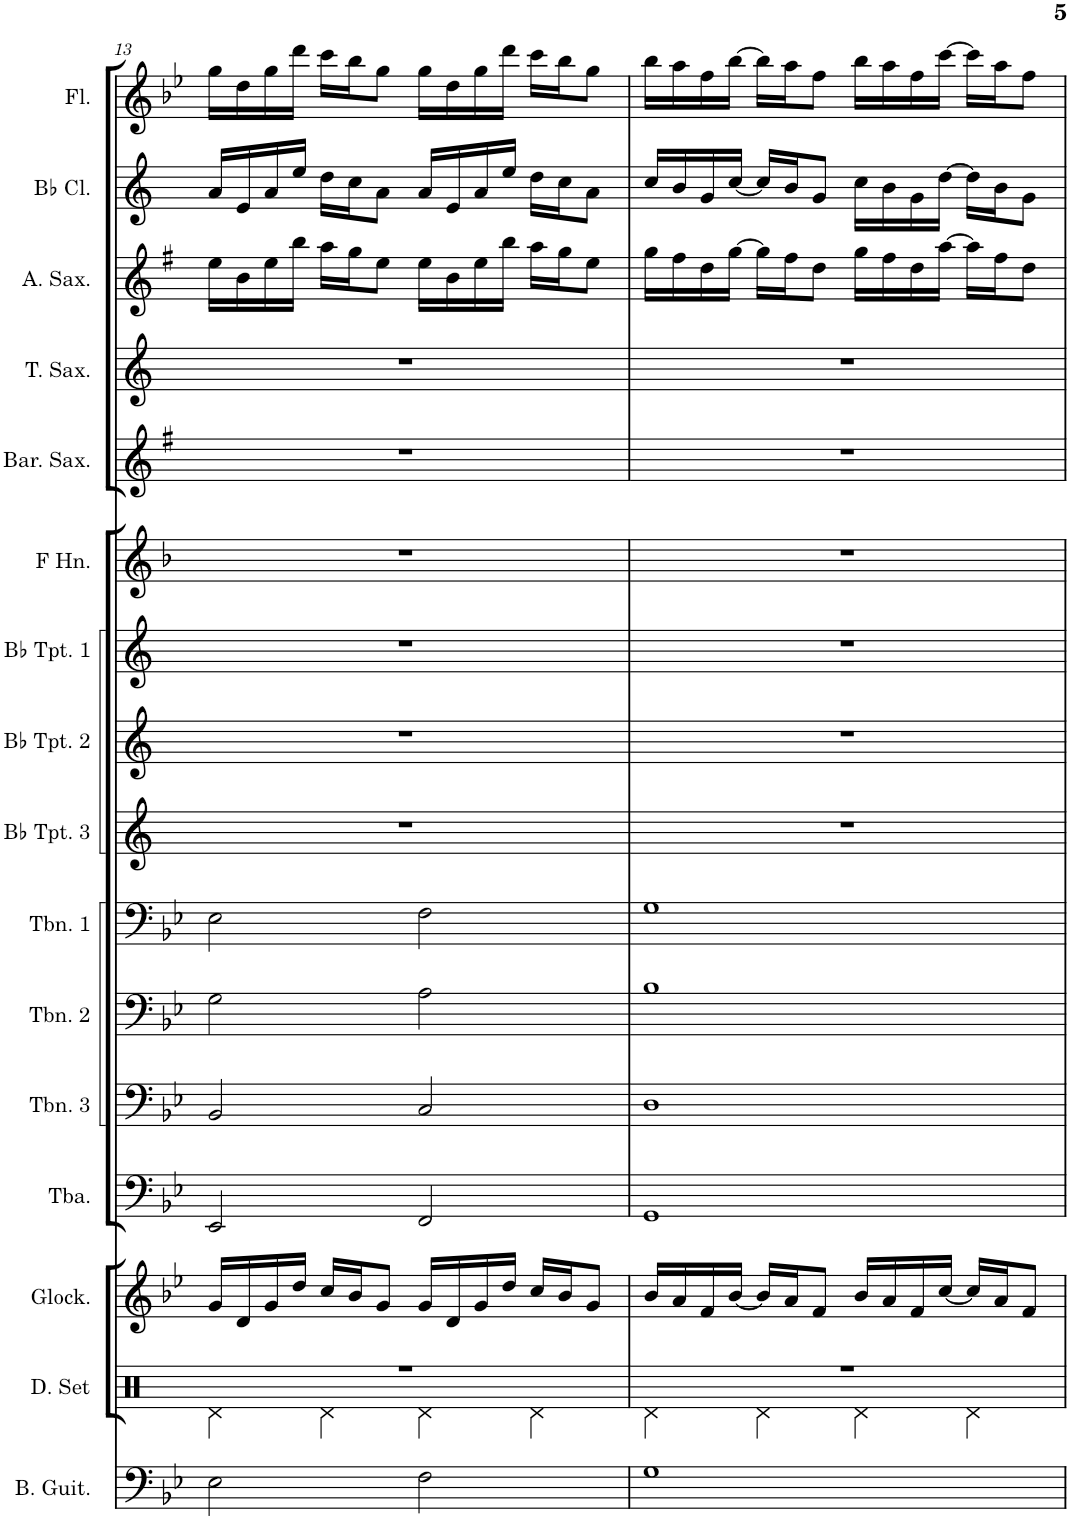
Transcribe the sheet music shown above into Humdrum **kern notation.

**kern	**kern	**kern	**kern	**kern	**kern	**kern	**kern	**kern	**kern	**kern	**kern	**kern	**kern	**kern	**kern
*part16	*part15	*part14	*part13	*part12	*part11	*part10	*part9	*part8	*part7	*part6	*part5	*part4	*part3	*part2	*part1
*staff16	*staff15	*staff14	*staff13	*staff12	*staff11	*staff10	*staff9	*staff8	*staff7	*staff6	*staff5	*staff4	*staff3	*staff2	*staff1
*I"Bass Guitar	*I"Drumset	*I"Glockenspiel	*I"Tuba	*I"Trombone 3	*I"Trombone 2	*I"Trombone 1	*I"Bb Trumpet 3	*I"Bb Trumpet 2	*I"Bb Trumpet 1	*I"Horn in F	*I"Baritone Saxophone	*I"Tenor Saxophone	*I"Alto Saxophone	*I"Bb Clarinet	*I"Flute
*I'B. Guit.	*I'D. Set	*I'Glock.	*I'Tba.	*I'Tbn. 3	*I'Tbn. 2	*I'Tbn. 1	*I'Bb Tpt. 3	*I'Bb Tpt. 2	*I'Bb Tpt. 1	*	*I'Bar. Sax.	*I'T. Sax.	*I'A. Sax.	*I'Bb Cl.	*I'Fl.
!!LO:PB:g=z
*clefF4	*clefX	*clefG2	*clefF4	*clefF4	*clefF4	*clefF4	*clefG2	*clefG2	*clefG2	*clefG2	*clefG2	*clefG2	*clefG2	*clefG2	*clefG2
*Trd7c12	*	*Trd-14c-24	*	*	*	*	*Trd1c2	*Trd1c2	*Trd1c2	*Trd4c7	*Trd12c21	*Trd8c14	*Trd5c9	*Trd1c2	*
*k[b-e-]	*k[]	*k[b-e-]	*k[b-e-]	*k[b-e-]	*k[b-e-]	*k[b-e-]	*k[]	*k[]	*k[]	*k[b-]	*k[f#]	*k[]	*k[f#]	*k[]	*k[b-e-]
*M4/4	*M4/4	*M4/4	*M4/4	*M4/4	*M4/4	*M4/4	*M4/4	*M4/4	*M4/4	*M4/4	*M4/4	*M4/4	*M4/4	*M4/4	*M4/4
=13	=13	=13	=13	=13	=13	=13	=13	=13	=13	=13	=13	=13	=13	=13	=13
*	*^	*	*	*	*	*	*	*	*	*	*	*	*	*	*
2E-\	1r	4Rd\	16g/LL	2EE-/	2BB-/	2G\	2E-\	1r	1r	1r	1r	1r	1r	16ee\LL	16a/LL	16gg\LL
.	.	.	16d/	.	.	.	.	.	.	.	.	.	.	16b\	16e/	16dd\
.	.	.	16g/	.	.	.	.	.	.	.	.	.	.	16ee\	16a/	16gg\
.	.	.	16dd/JJ	.	.	.	.	.	.	.	.	.	.	16bb\JJ	16ee/JJ	16ddd\JJ
.	.	4Rd\	16cc/LL	.	.	.	.	.	.	.	.	.	.	16aa\LL	16dd\LL	16ccc\LL
.	.	.	16b-/J	.	.	.	.	.	.	.	.	.	.	16gg\J	16cc\J	16bb-\J
.	.	.	8g/J	.	.	.	.	.	.	.	.	.	.	8ee\J	8a\J	8gg\J
2F\	.	4Rd\	16g/LL	2FF/	2C/	2A\	2F\	.	.	.	.	.	.	16ee\LL	16a/LL	16gg\LL
.	.	.	16d/	.	.	.	.	.	.	.	.	.	.	16b\	16e/	16dd\
.	.	.	16g/	.	.	.	.	.	.	.	.	.	.	16ee\	16a/	16gg\
.	.	.	16dd/JJ	.	.	.	.	.	.	.	.	.	.	16bb\JJ	16ee/JJ	16ddd\JJ
.	.	4Rd\	16cc/LL	.	.	.	.	.	.	.	.	.	.	16aa\LL	16dd\LL	16ccc\LL
.	.	.	16b-/J	.	.	.	.	.	.	.	.	.	.	16gg\J	16cc\J	16bb-\J
.	.	.	8g/J	.	.	.	.	.	.	.	.	.	.	8ee\J	8a\J	8gg\J
=14	=14	=14	=14	=14	=14	=14	=14	=14	=14	=14	=14	=14	=14	=14	=14	=14
1G	1r	4Rd\	16b-/LL	1GG	1D	1B-	1G	1r	1r	1r	1r	1r	1r	16gg\LL	16cc/LL	16bb-\LL
.	.	.	16a/	.	.	.	.	.	.	.	.	.	.	16ff#\	16b/	16aa\
.	.	.	16f/	.	.	.	.	.	.	.	.	.	.	16dd\	16g/	16ff\
.	.	.	[16b-/JJ	.	.	.	.	.	.	.	.	.	.	[16gg\JJ	[16cc/JJ	[16bb-\JJ
.	.	4Rd\	16b-/LL]	.	.	.	.	.	.	.	.	.	.	16gg\LL]	16cc/LL]	16bb-\LL]
.	.	.	16a/J	.	.	.	.	.	.	.	.	.	.	16ff#\J	16b/J	16aa\J
.	.	.	8f/J	.	.	.	.	.	.	.	.	.	.	8dd\J	8g/J	8ff\J
.	.	4Rd\	16b-/LL	.	.	.	.	.	.	.	.	.	.	16gg\LL	16cc\LL	16bb-\LL
.	.	.	16a/	.	.	.	.	.	.	.	.	.	.	16ff#\	16b\	16aa\
.	.	.	16f/	.	.	.	.	.	.	.	.	.	.	16dd\	16g\	16ff\
.	.	.	[16cc/JJ	.	.	.	.	.	.	.	.	.	.	[16aa\JJ	[16dd\JJ	[16ccc\JJ
.	.	4Rd\	16cc/LL]	.	.	.	.	.	.	.	.	.	.	16aa\LL]	16dd\LL]	16ccc\LL]
.	.	.	16a/J	.	.	.	.	.	.	.	.	.	.	16ff#\J	16b\J	16aa\J
.	.	.	8f/J	.	.	.	.	.	.	.	.	.	.	8dd\J	8g\J	8ff\J
*	*v	*v	*	*	*	*	*	*	*	*	*	*	*	*	*	*
=	=	=	=	=	=	=	=	=	=	=	=	=	=	=	=
*-	*-	*-	*-	*-	*-	*-	*-	*-	*-	*-	*-	*-	*-	*-	*-
